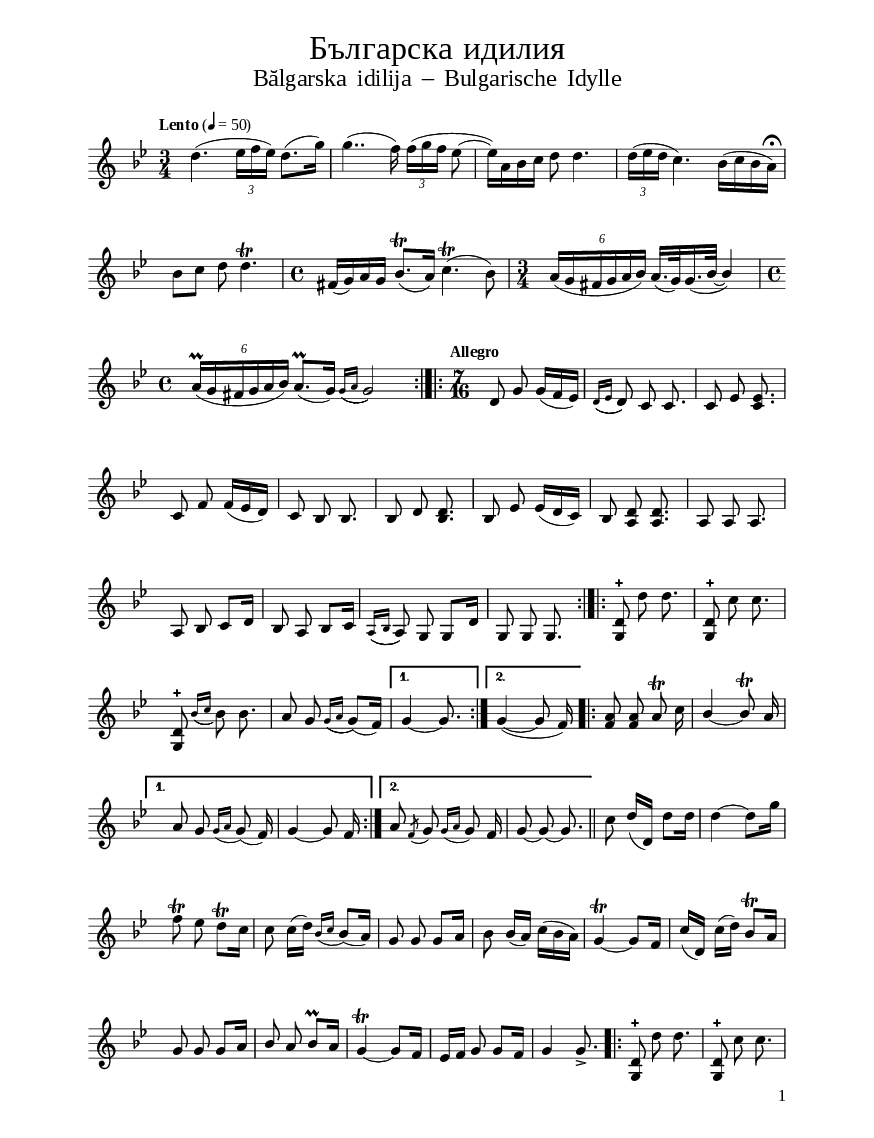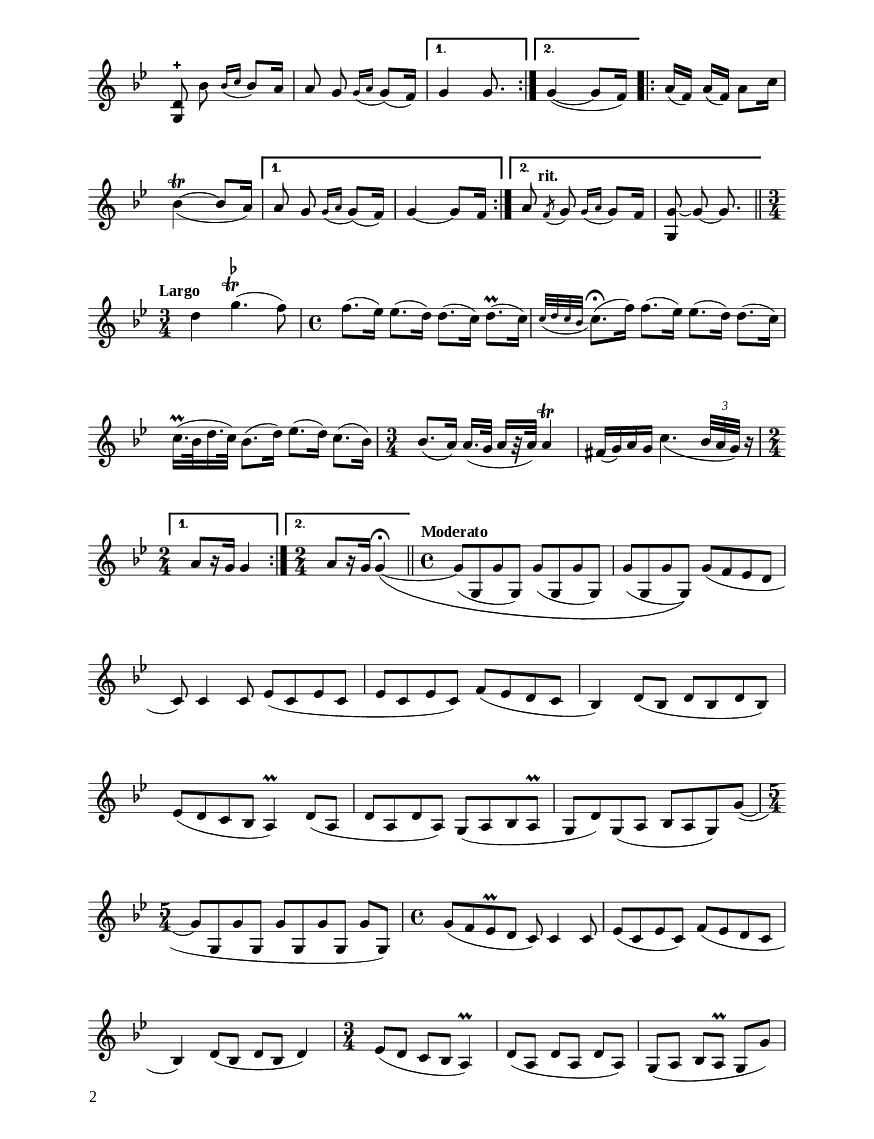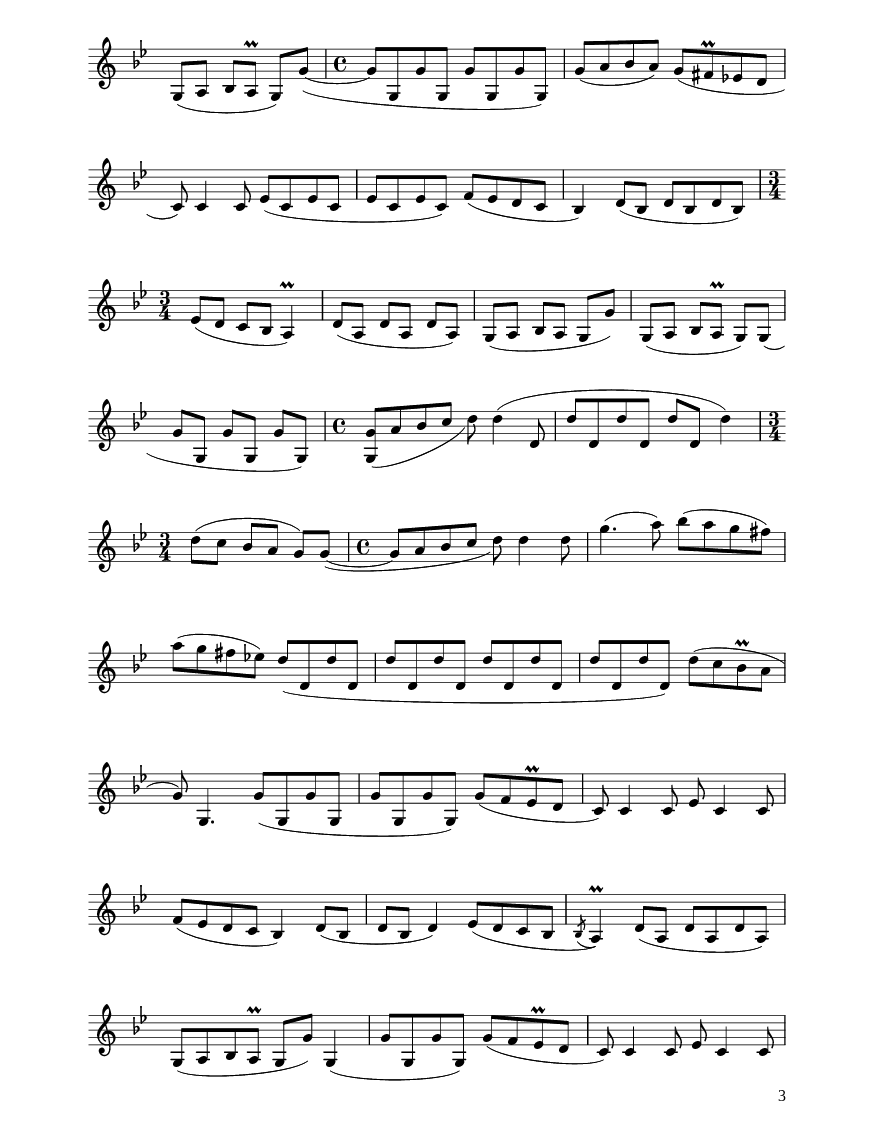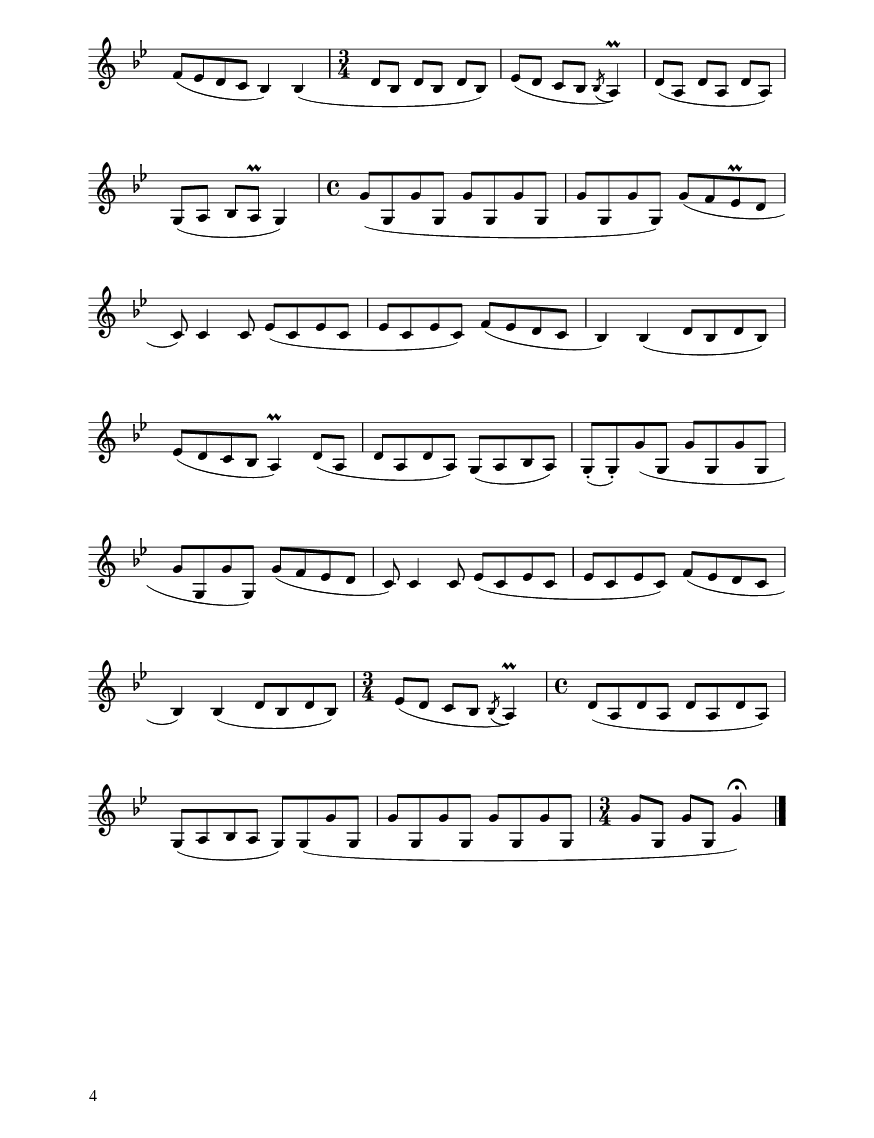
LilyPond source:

\version "2.24.2"

% include paper part and global functions
\include "include/globals.ily"

\bookpart {
  \label #'ref150
  \tocItem \markup "Българска идилия –  Bălgarska idilija"
  \include "include/bookpart-paper.ily"
  \score {
    \include "include/score-layout.ily"

    \new Voice \relative c' {
      \clef treble
      \key g \minor
      \time 3/4
      \tempoFunc "Lento" 4 "50"
      \autoBeamOff

      d'4.( \tuplet 3/2 { ees16 [f ees]) } d8.([g16]) | \noBreak
      g4..(f16) \tuplet 3/2 { f16( [g f] } ees8~ | \noBreak
      ees16)[a, bes c] d8 d4. | \noBreak
      \tuplet 3/2 { d16( [ees d] } c4.) bes16([c bes a\fermata]) | \break

      bes8 [c] d8 d4.\trill | \noBreak
      \time 4/4 fis,16([g) a g] bes8.\trill([ a16]) c4.\trill( bes8) | \noBreak
      \time 3/4  \tuplet 6/4 { a16([g fis g a bes]) }  a16.([g32) \slurDown g16.(\tieDown bes32~] \stemUp bes4) | \time 4/4 \break

      \tuplet 6/4 { a16\prall([g fis g a bes]) } a8.\prall([g16])  \acciaccatura { g16([ a] } g2) | \bar ":|.|:" \noBreak

      %\set Score.doubleRepeatType = #":|.|:"

      \time 7/16
      \tempo "Allegro"

      d8 g g16([f ees]) | \noBreak
      \acciaccatura { d16([ ees]  } d8) c8 c8. | \noBreak
      c8 ees <c ees>8. | \break
      c8 f f16([ees d]) | \noBreak
      c8 bes bes8. | \noBreak
      bes8 d <bes d>8. | \noBreak
      bes8 ees ees16([d c]) | \noBreak
      bes8 <a d>8 <a d>8. | \noBreak
      a8 a a8. | \break

      a8 bes c[d16] | \noBreak
      bes8 a bes[c16] | \noBreak
      \acciaccatura { a16([ bes]} a8) g g[d'16] | \noBreak
      g,8 g g8. \bar ":|.|:" \noBreak

      \repeat volta 2 {
        <g d'>8\stopped \stemNeutral d''8 d8. | \noBreak
        <g,, d'>8\stopped c'8 c8. | \break

        <g, d'>8\stopped \acciaccatura { bes'16([c] } bes8) bes8. | \noBreak
        a8 g \acciaccatura { g16([a]} g8)([f16]) | \noBreak
      }
      \alternative {
        { g4~ g8. | \noBreak }
        { g4~(g8 f16) | \noBreak }
      }
      \repeat volta 2 {
        <f a>8 <f a> a\trill c16 | \noBreak
        \stemUp bes4~ bes8\trill a16 | \break
      }
      \alternative {
        {
          a8 g \acciaccatura { g16[a]}  g8( f16) | \noBreak
          g4~ g8 f16 | \noBreak
        }
        {
          a8 \acciaccatura { f8 } g \acciaccatura { g16[a] } g8 f16 | \noBreak
          g8~ g~ g8. | \bar "||" \noBreak
        }
      }
      \stemNeutral c8 d16([d,]) d'8[d16] | \noBreak
      \tieUp d4~ d8[g16] | \break

      f8\trill ees d\trill[c16] | \noBreak
      c8 \slurNeutral c16([d]) \acciaccatura { bes16[c] } bes8([a16]) | \noBreak
      g8 g g[a16] | \noBreak
      bes8 bes16([a]) c16([bes a]) | \noBreak
      \tieNeutral g4~\trill g8[f16] | \noBreak
      c'([d,]) c'([d]) bes8\trill[a16] \break

      g8 g g[a16] | \noBreak
      \stemUp bes8 a bes8\prall[a16] | \noBreak
      g4~\trill g8[f16]  | \noBreak
      ees16[f] g8 g[f16] | \noBreak
      g4 g8.\accent | \noBreak
      \repeat volta 2 {
        \stemNeutral <d g,>8\stopped d'8 d8. | \noBreak
        <d, g,>8\stopped c'8 c8. | \break

        <d, g,>8\stopped bes' \acciaccatura { bes16[c] } bes8[a16] | \noBreak
        a8 g \acciaccatura { g16[a] } g8([f16]) | \noBreak
      }
      \alternative {
        { g4 g8. }
        { g4~(g8[f16]) }
      }
      \repeat volta 2 {
        a16([f]) a16([f]) a8[c16] | \break

        \tieUp \slurDown bes4~\trill(bes8[a16])
      }
      \alternative {
        {
          a8 g \acciaccatura { g16[a] } g8([f16]) | \noBreak
          \tieNeutral g4~ g8[f16] | \noBreak
        }
        {
          \once \override Score.MetronomeMark.outside-staff-priority = #599
          \once \override Score.MetronomeMark.X-extent=#'(-1.5 . 0)
          \tempo "rit."
          a8 \acciaccatura { f8 } g \acciaccatura { g16[a] } g8[f16] | \noBreak
          <g g,>8~ g~ g8. \bar "||"  \noBreak
        }
      }
      \time 3/4 \break
      \repeat volta 2 {
        \tempo "Largo"
        \slurNeutral d'4 g4.^\markup{
          \override #'(baseline-skip . 2)
          \column {\flat \musicglyph #"scripts.trill"}

        }(f8) | \noBreak
        \time 4/4 f8.([ees16]) ees8.([d16]) d8.([c16]) d8.\prall([c16]) | \noBreak
        \acciaccatura { c32[d c bes] } c8.\fermata([f16]) f8.([ees16]) ees8.([d16]) d8.([c16]) | \break

        c16.\prall([bes32 d16. c32]) bes8.([d16]) ees8.([d16]) c8.([bes16]) | \noBreak
        \time 3/4 bes8.([a16]) a16.([g32] a16[r32 a32]) a4\trill | \noBreak
        fis16([g) a g] \slurDown c4.( \tuplet 3/2 {bes32[ a g])} r16 | \time 2/4 \break
      }
      \alternative {
        { a8[r16 g16] g4 | \noBreak }
        { \time 2/4 a8[r16 g16] g4\fermata~\( \bar "||"  \noBreak }
      }
      \tempo "Moderato"
      \time 4/4
      g8([g, g' g,]) g'8([g, g' g,]) | \noBreak
      g'8([g, g' g,])\) g'8([f ees d] | \break

      c8) c4 c8 ees8([c ees c] | \noBreak
      ees8[c ees c]) f8([ ees d c] | \noBreak
      bes4) d8([bes] d8[bes d bes]) | \break

      ees8([d c bes] a4\prall) d8([a] | \noBreak
      d8[a d a]) g8([a bes a\prall] | \noBreak
      g[ d') g,( a] bes[a g) g'~(] | \time 5/4 \break

      g[g, g' g,]  g'[g, g' g,] g'[g,]) | \noBreak
      \time 4/4 g'([f ees\prall	 d] c) c4 c8 | \noBreak
      ees([c ees c]) f([ees d c] | \break
      bes4) d8([bes] d8[bes] d4) | \noBreak
      \time 3/4 ees8([d] c[bes] a4\prall) | \noBreak
      d8([a] d8[a] d8[a]) | \noBreak
      g([a] bes[a\prall] g[g']) | \break

      g,([a] bes[a\prall] g[)g'~]( | \noBreak
      \time 4/4 g[g, g' g,] g'[g, g' g,]) | \noBreak
      g'([a bes a]) g([fis\prall ees! d] | \break

      c8) c4 c8 ees([c ees c] | \noBreak
      ees[c ees c]) f([ees d c] | \noBreak
      bes4) d8([bes] d[bes d bes]) | \time 3/4 \break

      ees([d] c[bes] a4\prall) | \noBreak
      d8([a] d[a] d[a]) | \noBreak
      g([a] bes[a] g[g']) | \noBreak
      g,([a] bes[a\prall] g)[g]( | \break

      g'[g,] g'[g,] g'[g,]) | \noBreak
      \time 4/4 <g' g,>([a bes c] d) \slurUp d4( d,8 | \noBreak
      d'[d, d' d,] d'[d,] d'4) | \time 3/4 \break

      d8([c] bes[a] \slurDown g[)g~(] | \noBreak
      \time 4/4 g[a bes c] d) d4 d8 | \noBreak
      \slurNeutral g4.(a8) bes([a g fis]) | \break

      a([g fis ees!]) d([d, d' d,] | \noBreak
      d'[d, d' d,] d'[d, d' d,] | \noBreak
      d'[d, d' d,]) d'([c bes\prall a] | \break

      g) g,4. g'8([g, g' g,] | \noBreak
      g'[g, g' g,]) g'([f ees\prall d] | \noBreak
      c) c4 c8 ees c4 c8 \break

      f([ees d c] bes4) d8([bes] | \noBreak
      d[bes] d4) ees8([d c bes] | \noBreak
      \acciaccatura { bes } a4\prall)
      d8([a] d[a d a]) \break

      g([a bes a\prall] g[g']) g,4( | \noBreak
      g'8[g, g' g,]) g'([f ees\prall d] | \noBreak
      c8) c4  c8 ees c4 c8 | \break

      f([ees d c] bes4) bes( | \noBreak
      \time 3/4 d8[bes] d8[bes] d8[bes]) | \noBreak
      ees([d] c[bes] \acciaccatura { bes } a4\prall)	| \noBreak
      d8([a] d[a] d[a]) | \break

      g([a] bes[a\prall] g4) | \noBreak
      \time 4/4 g'8([g, g' g,] g'[g, g' g,] | \noBreak
      g'[g, g' g,]) g'([f ees\prall d] | \break

      c) c4 c8 ees([c ees c] | \noBreak
      ees[c ees c]) f([ees d c] | \noBreak
      bes4) bes( d8[bes d bes]) | \break

      ees([ d c bes] a4\prall) d8([a] | \noBreak
      d[a d a]) g([a bes a]) | \noBreak
      g\staccato([g\staccato) g'( g,] g'[g, g' g,] | \break

      g'[g, g' g,]) g'([f ees d] | \noBreak
      c) c4 c8 ees([c ees c] | \noBreak
      ees[c ees c]) f([ees d c] | \break

      bes4) bes( d8[bes d bes]) | \noBreak
      \time 3/4 ees([d] c[bes] \acciaccatura { bes } a4\prall) | \noBreak
      \time 4/4 d8([a d a] d[a d a]) | \break

      g([a bes a] g[)g( g' g,] | \noBreak
      g'[g, g' g,] g'[g, g' g,] | \noBreak
      \time 3/4 g'[g,] g'[g,] g'4\fermata) \bar "|."
    }

    \addlyrics {}
    \addlyrics {}

    \header {
      title = \markup \column \normal-text \fontsize #2.5 {
        \center-align
        \line { Българска идилия }
        \vspace #-0.6
        \center-align
        \line \fontsize #-3 { Bălgarska idilija  – Bulgarische Idylle}
        \vspace #-0.8
        \center-align
        \line \fontsize #-3 { " " }
      }
    }

    \midi{}

  } % score


  % include foreign translation(s) of the song
  %\include "lyrics_de/lyrics_de_file_name.ly"

} % bookpart
